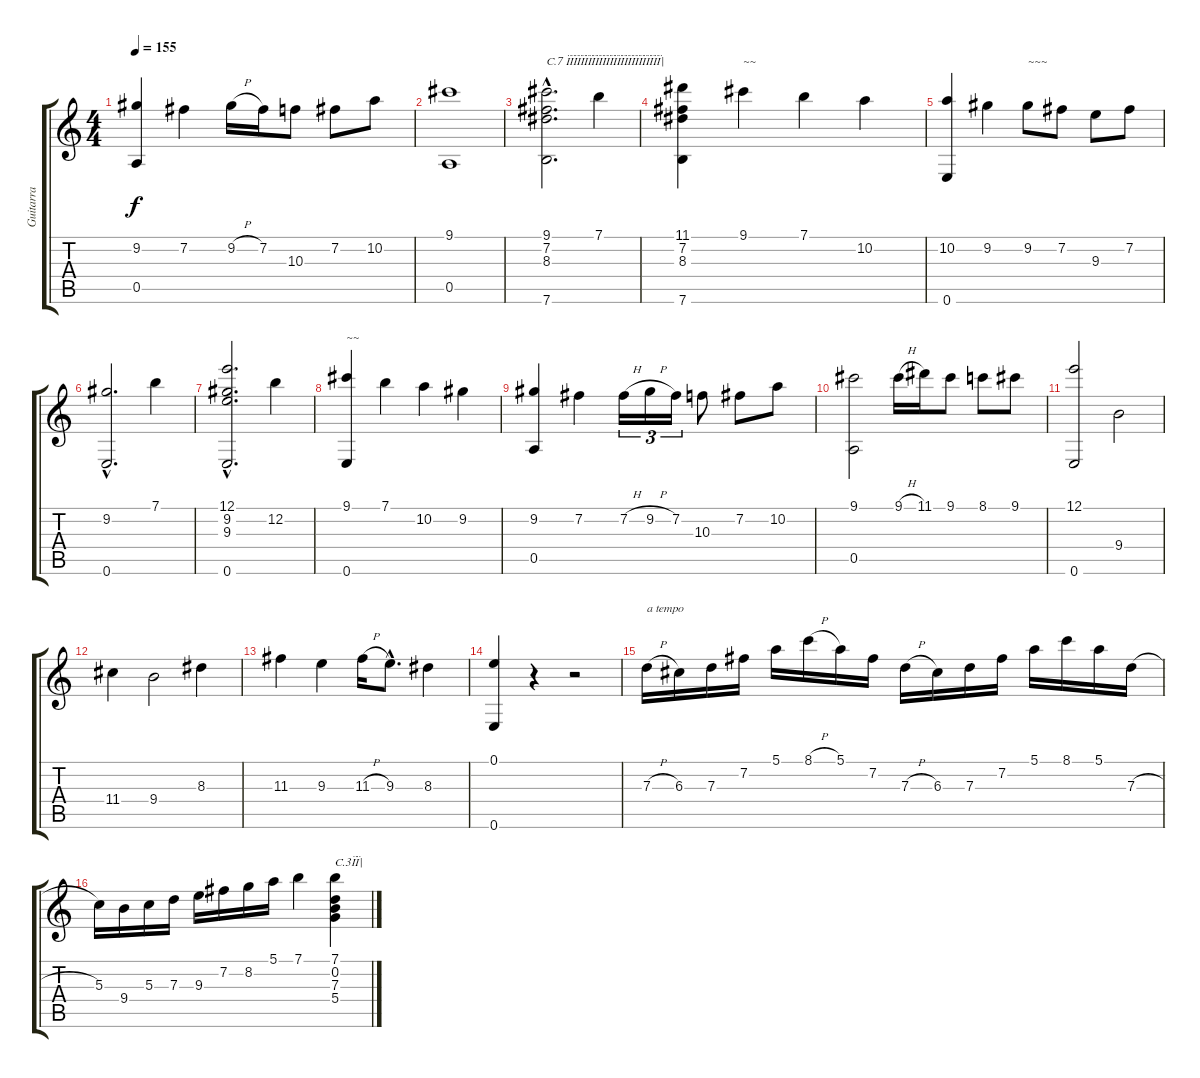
\track ("Guitarra" "Guitarra") {instrument acousticguitarnylon}
\staff {score tabs}
\tuning (E4 B3 G3 D3 A2 E2) {hide}
\ts (4 4)
\tempo 155
\clef g2
\ks c
(9.2 0.5).4{dy f} 7.2.4 9.2{h}.16 7.2.16 10.3.8 7.2.8 10.2.8 |
(9.1 0.5).1 |
(9.1{hac} 7.2{hac} 8.3{hac} 7.6{hac}).2{d txt "C.7 ЇЇЇЇЇЇЇЇЇЇЇЇЇЇЇЇЇЇЇЇЇЇЇЇЇЇ|"} 7.1.4 |
(11.1 7.2 8.3 7.6).4 9.1.4{txt "~~"} 7.1.4 10.2.4 |
(10.2 0.6).4 9.2.4 9.2.8{txt "~~~"} 7.2.8 9.3.8 7.2.8 |
(9.2{hac} 0.6{hac}).2{d} 7.1.4 |
(12.1{hac} 9.2{hac} 9.3{hac} 0.6{hac}).2{d} 12.2.4 |
(9.1 0.6).4{txt "~~"} 7.1.4 10.2.4 9.2.4 |
(9.2 0.5).4 7.2.4 7.2{h}.16{tu (3 2)} 9.2{h}.16{tu (3 2)} 7.2.16{tu (3 2)} 10.3.8 7.2.8 10.2.8 |
(9.1 0.5).2 9.1{h}.16 11.1.16 9.1.8 8.1.8 9.1.8 |
(12.1 0.6).2 9.4.2 |
11.4.4 9.4.2 8.3.4 |
11.3.4 9.3.4 11.3{h}.16 9.3{hac}.8{d} 8.3.4 |
(0.1 0.6).4 r.4 r.2 |
7.3{h}.16{txt "a tempo"} 6.3.16 7.3.16 7.2.16 5.1.16 8.1{h}.16 5.1.16 7.2.16 7.3{h}.16 6.3.16 7.3.16 7.2.16 5.1.16 8.1.16 5.1.16 7.3{h}.16 |
5.3.16 9.4.16 5.3.16 7.3.16 9.3.16 7.2.16 8.2.16 5.1.16 7.1.4 (7.1 0.2 7.3 5.4).4{txt "C.3ЇЇ|"}
